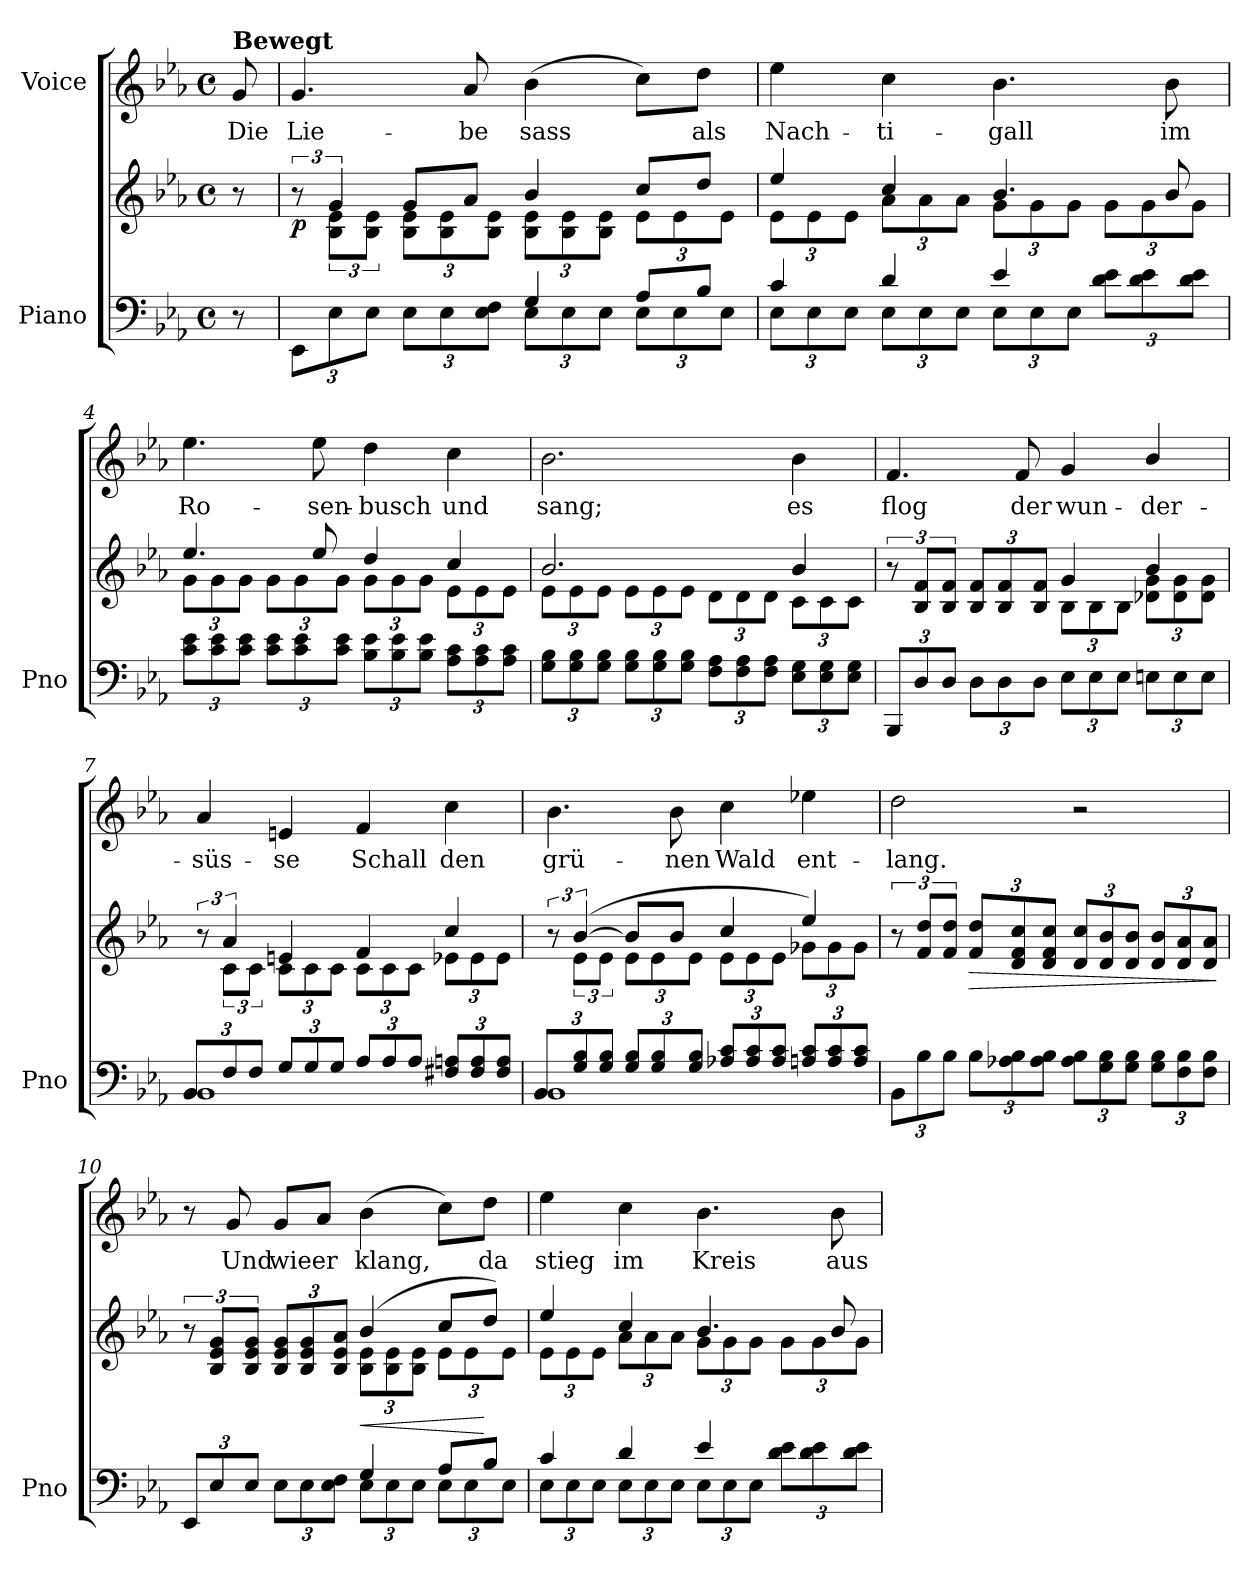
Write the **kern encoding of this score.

**kern	**kern	**dynam	**kern	**text
*part2	*part2	*part2	*part1	*part1
*staff3	*staff2	*staff2/3	*staff1	*staff1
*I"Piano	*	*	*I"Voice	*
*I'Pno	*	*	*	*
*clefF4	*clefG2	*	*clefG2	*
*k[b-e-a-]	*k[b-e-a-]	*	*k[b-e-a-]	*
*M4/4	*M4/4	*	*M4/4	*
*met(c)	*met(c)	*	*met(c)	*
=1	=1	=1	=1	=1
!	!	!	!LO:TX:a:B:t=Bewegt	!
!	!	!	!	!LO:LY:b
8r	8r	.	8g/	Die
=2	=2	=2	=2	=2
*^	*^	*	*	*
!	!	!	!	!LO:DY:b	!	!LO:LY:b
2ryy	12EE-/L	12r	12ryy	p	4.g/	Lie-
.	12E-\	6g/	12B-\ 12e-\L	.	.	.
.	12E-\J	.	12B-\ 12e-\J	.	.	.
*	*Xbrackettup	*	*Xbrackettup	*	*	*
.	12E-\L	8g/L	12B-\ 12e-\L	.	.	.
.	12E-\	.	12B-\ 12e-\	.	.	.
!	!	!	!	!	!	!LO:LY:b
.	.	8a-/J	.	.	8a-/	-be
.	12E-\ 12F\J	.	12B-\ 12e-\J	.	.	.
!	!	!	!	!	!	!LO:LY:b
4G/	12E-\L	4b-/	12B-\ 12e-\L	.	(4b-\	sass
.	12E-\	.	12B-\ 12e-\	.	.	.
.	12E-\J	.	12B-\ 12e-\J	.	.	.
8A-/L	12E-\L	8cc/L	12e-\L	.	8cc\L)	.
.	12E-\	.	12e-\	.	.	.
!	!	!	!	!	!	!LO:LY:b
8B-/J	.	8dd/J	.	.	8dd\J	als
.	12E-\J	.	12e-\J	.	.	.
=3	=3	=3	=3	=3	=3	=3
!	!	!	!	!	!	!LO:LY:b
4c/	12E-\L	4ee-/	12e-\L	.	4ee-\	Nach-
.	12E-\	.	12e-\	.	.	.
.	12E-\J	.	12e-\J	.	.	.
!	!	!	!	!	!	!LO:LY:b
4d/	12E-\L	4cc/	12a-\L	.	4cc\	-ti-
.	12E-\	.	12a-\	.	.	.
.	12E-\J	.	12a-\J	.	.	.
!	!	!	!	!	!	!LO:LY:b
4e-/	12E-\L	4.b-/	12g\L	.	4.b-\	-gall
.	12E-\	.	12g\	.	.	.
.	12E-\J	.	12g\J	.	.	.
4ryy	12d\ 12e-\L	.	12g\L	.	.	.
.	12d\ 12e-\	.	12g\	.	.	.
!	!	!	!	!	!	!LO:LY:b
.	.	8b-/	.	.	8b-\	im
.	12d\ 12e-\J	.	12g\J	.	.	.
!!LO:LB:g=z
=4	=4	=4	=4	=4	=4	=4
!	!	!	!	!	!	!LO:LY:b
1ryy	12c\ 12e-\L	4.ee-/	12g\L	.	4.ee-\	Ro-
.	12c\ 12e-\	.	12g\	.	.	.
.	12c\ 12e-\J	.	12g\J	.	.	.
.	12c\ 12e-\L	.	12g\L	.	.	.
.	12c\ 12e-\	.	12g\	.	.	.
!	!	!	!	!	!	!LO:LY:b
.	.	8ee-/	.	.	8ee-\	-sen-
.	12c\ 12e-\J	.	12g\J	.	.	.
!	!	!	!	!	!	!LO:LY:b
.	12B-\ 12e-\L	4dd/	12g\L	.	4dd\	-busch
.	12B-\ 12e-\	.	12g\	.	.	.
.	12B-\ 12e-\J	.	12g\J	.	.	.
!	!	!	!	!	!	!LO:LY:b
.	12A-\ 12c\L	4cc/	12e-\L	.	4cc\	und
.	12A-\ 12c\	.	12e-\	.	.	.
.	12A-\ 12c\J	.	12e-\J	.	.	.
!!LO:LB:g=z
=5	=5	=5	=5	=5	=5	=5
!	!	!	!	!	!	!LO:LY:b
1ryy	12G\ 12B-\L	2.b-/	12e-\L	.	2.b-\	sang;
.	12G\ 12B-\	.	12e-\	.	.	.
.	12G\ 12B-\J	.	12e-\J	.	.	.
.	12G\ 12B-\L	.	12e-\L	.	.	.
.	12G\ 12B-\	.	12e-\	.	.	.
.	12G\ 12B-\J	.	12e-\J	.	.	.
.	12F\ 12A-\L	.	12d\L	.	.	.
.	12F\ 12A-\	.	12d\	.	.	.
.	12F\ 12A-\J	.	12d\J	.	.	.
!	!	!	!	!	!	!LO:LY:b
.	12E-\ 12G\L	4b-/	12c\L	.	4b-\	es
.	12E-\ 12G\	.	12c\	.	.	.
.	12E-\ 12G\J	.	12c\J	.	.	.
=6	=6	=6	=6	=6	=6	=6
*	*	*brackettup	*	*	*	*
!	!	!	!	!	!	!LO:LY:b
1ryy	12BBB-/L	12r	2ryy	.	4.f/	flog
.	12D/	12B-/ 12f/L	.	.	.	.
.	12D/J	12B-/ 12f/J	.	.	.	.
*	*	*Xbrackettup	*	*	*	*
.	12D\L	12B-/ 12f/L	.	.	.	.
.	12D\	12B-/ 12f/	.	.	.	.
!	!	!	!	!	!	!LO:LY:b
.	.	.	.	.	8f/	der
.	12D\J	12B-/ 12f/J	.	.	.	.
!	!	!	!	!	!	!LO:LY:b
.	12E-\L	4g/	12B-\L	.	4g/	wun-
.	12E-\	.	12B-\	.	.	.
.	12E-\J	.	12B-\J	.	.	.
!	!	!	!	!	!	!LO:LY:b
.	12En\L	4b-/	12d-X\ 12g\L	.	4b-/	-der-
.	12E\	.	12d-\ 12g\	.	.	.
.	12E\J	.	12d-\ 12g\J	.	.	.
!!LO:LB:g=z
=7	=7	=7	=7	=7	=7	=7
*	*	*brackettup	*	*	*	*
!	!	!	!	!	!	!LO:LY:b
1BB-	12BB-/L	12r	12ryy	.	4a-/	-süs-
.	12F/	6a-/	12c\L	.	.	.
.	12F/J	.	12c\J	.	.	.
*	*	*	*Xbrackettup	*	*	*
!	!	!	!	!	!	!LO:LY:b
.	12G/L	4en/	12c\L	.	4en/	-se
.	12G/	.	12c\	.	.	.
.	12G/J	.	12c\J	.	.	.
!	!	!	!	!	!	!LO:LY:b
.	12A-/L	4f/	12c\L	.	4f/	Schall
.	12A-/	.	12c\	.	.	.
.	12A-/J	.	12c\J	.	.	.
!	!	!	!	!	!	!LO:LY:b
.	12F#X/ 12An/L	4cc/	12e-X\L	.	4cc\	den
.	12F#/ 12A/	.	12e-\	.	.	.
.	12F#/ 12A/J	.	12e-\J	.	.	.
=8	=8	=8	=8	=8	=8	=8
*	*	*brackettup	*	*	*	*
!	!	!	!	!	!	!LO:LY:b
1BB-	12BB-/L	12r	12ryy	.	4.b-\	grü-
.	12G/ 12B-/	([6b-/	12e-\L	.	.	.
.	12G/ 12B-/J	.	12e-\J	.	.	.
*	*	*	*Xbrackettup	*	*	*
.	12G/ 12B-/L	8b-/L]	12e-\L	.	.	.
.	12G/ 12B-/	.	12e-\	.	.	.
!	!	!	!	!	!	!LO:LY:b
.	.	8b-/J	.	.	8b-\	-nen
.	12G/ 12B-/J	.	12e-\J	.	.	.
!	!	!	!	!	!	!LO:LY:b
.	12A-X/ 12c/L	4cc/	12e-\L	.	4cc\	Wald
.	12A-/ 12c/	.	12e-\	.	.	.
.	12A-/ 12c/J	.	12e-\J	.	.	.
!	!	!	!	!	!	!LO:LY:b
.	12An/ 12c/L	4ee-/)	12g-X\L	.	4ee-X\	ent-
.	12A/ 12c/	.	12g-\	.	.	.
.	12A/ 12c/J	.	12g-\J	.	.	.
*	*	*v	*v	*	*	*
!!LO:PB:g=z
=9	=9	=9	=9	=9	=9
*	*brackettup	*brackettup	*	*	*
*	*	*^	*	*	*
!	!	!	!	!	!	!LO:LY:b
*	*	*v	*v	*	*	*
1ryy	12BB-\L	12r	.	2dd\	-lang.
.	12B-\	12f/ 12dd/L	.	.	.
.	12B-\J	12f/ 12dd/J	.	.	.
*	*Xbrackettup	*Xbrackettup	*	*	*
!	!	!	!LO:HP:b	!	!
.	12B-\L	12f/ 12dd/L	>	.	.
.	12A-X\ 12B-\	12d/ 12f/ 12cc/	.	.	.
.	12A-\ 12B-\J	12d/ 12f/ 12cc/J	.	.	.
.	12A-\ 12B-\L	12d/ 12cc/L	.	2r	.
.	12G\ 12B-\	12d/ 12b-/	.	.	.
.	12G\ 12B-\J	12d/ 12b-/J	.	.	.
.	12G\ 12B-\L	12d/ 12b-/L	.	.	.
.	12F\ 12B-\	12d/ 12a-/	.	.	.
.	12F\ 12B-\J	12d/ 12a-/J	.	.	.
*v	*v	*	*	*	*
.	.	]	.	.
=10	=10	=10	=10	=10
*^	*	*	*	*
*	*	*brackettup	*	*	*
*	*	*^	*	*	*
2ryy	12EE-/L	12r	2ryy	.	8r	.
.	12E-/	12B-/ 12e-/ 12g/L	.	.	.	.
!	!	!	!	!	!	!LO:LY:b
.	.	.	.	.	8g/	Und
.	12E-/J	12B-/ 12e-/ 12g/J	.	.	.	.
*	*	*Xbrackettup	*	*	*	*
!	!	!	!	!	!	!LO:LY:b
.	12E-\L	12B-/ 12e-/ 12g/L	.	.	8g/L	wie
.	12E-\	12B-/ 12e-/ 12g/	.	.	.	.
!	!	!	!	!	!	!LO:LY:b
.	.	.	.	.	8a-/J	er
.	12E-\ 12F\J	12B-/ 12e-/ 12a-/J	.	.	.	.
!	!	!	!	!LO:HP:b	!	!LO:LY:b
4G/	12E-\L	(4b-/	12B-\ 12e-\L	<	(4b-\	klang,
.	12E-\	.	12B-\ 12e-\	.	.	.
.	12E-\J	.	12B-\ 12e-\J	.	.	.
8A-/L	12E-\L	8cc/L	12e-\L	.	8cc\L)	.
.	12E-\	.	12e-\	.	.	.
!	!	!	!	!	!	!LO:LY:b
8B-/J	.	8dd/J)	.	[	8dd\J	da
.	12E-\J	.	12e-\J	.	.	.
!!LO:LB:g=z
=11	=11	=11	=11	=11	=11	=11
!	!	!	!	!	!	!LO:LY:b
4c/	12E-\L	4ee-/	12e-\L	.	4ee-\	stieg
.	12E-\	.	12e-\	.	.	.
.	12E-\J	.	12e-\J	.	.	.
!	!	!	!	!	!	!LO:LY:b
4d/	12E-\L	4cc/	12a-\L	.	4cc\	im
.	12E-\	.	12a-\	.	.	.
.	12E-\J	.	12a-\J	.	.	.
!	!	!	!	!	!	!LO:LY:b
4e-/	12E-\L	4.b-/	12g\L	.	4.b-\	Kreis
.	12E-\	.	12g\	.	.	.
.	12E-\J	.	12g\J	.	.	.
4ryy	12d\ 12e-\L	.	12g\L	.	.	.
.	12d\ 12e-\	.	12g\	.	.	.
!	!	!	!	!	!	!LO:LY:b
.	.	8b-/	.	.	8b-\	aus
.	12d\ 12e-\J	.	12g\J	.	.	.
*v	*v	*	*	*	*	*
*	*v	*v	*	*	*
=	=	=	=	=
*-	*-	*-	*-	*-
